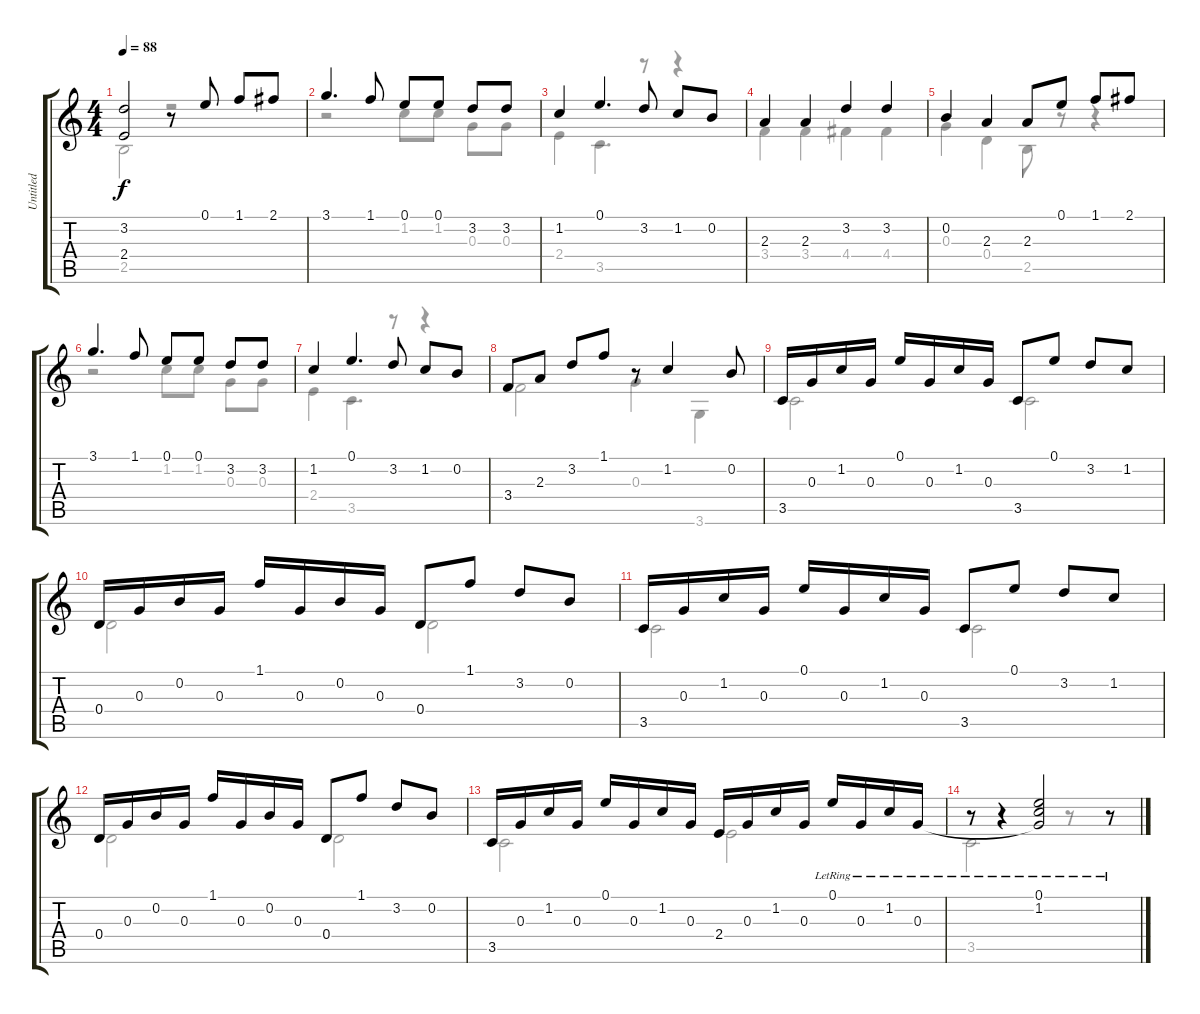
\track ("Untitled" "Untitled") {instrument acousticguitarnylon}
\staff {score tabs}
\tuning (E4 B3 G3 D3 A2 E2) {hide}
\voice
\ts (4 4)
\tempo 88
\clef g2
\ks c
(3.2 2.4{t}).2{dy f} r.8 0.1.8 1.1.8 2.1.8 |
3.1.4{d} 1.1.8 0.1.8 0.1.8 3.2.8 3.2.8 |
1.2.4 0.1.4{d} 3.2.8 1.2.8 0.2.8 |
2.3.4 2.3.4 3.2.4 3.2.4 |
0.2.4 2.3.4 2.3.8 0.1.8 1.1.8 2.1.8 |
3.1.4{d} 1.1.8 0.1.8 0.1.8 3.2.8 3.2.8 |
1.2.4 0.1.4{d} 3.2.8 1.2.8 0.2.8 |
3.4.8 2.3.8 3.2.8 1.1.8 r.8 1.2.4 0.2.8 |
3.5.16 0.3.16 1.2.16 0.3.16 0.1.16 0.3.16 1.2.16 0.3.16 3.5.8 0.1.8 3.2.8 1.2.8 |
0.4.16 0.3.16 0.2.16 0.3.16 1.1.16 0.3.16 0.2.16 0.3.16 0.4.8 1.1.8 3.2.8 0.2.8 |
3.5.16 0.3.16 1.2.16 0.3.16 0.1.16 0.3.16 1.2.16 0.3.16 3.5.8 0.1.8 3.2.8 1.2.8 |
0.4.16 0.3.16 0.2.16 0.3.16 1.1.16 0.3.16 0.2.16 0.3.16 0.4.8 1.1.8 3.2.8 0.2.8 |
3.5.16 0.3.16 1.2.16 0.3.16 0.1.16 0.3.16 1.2.16 0.3.16 2.4.16 0.3.16 1.2.16 0.3.16 0.1{lr}.16 0.3{lr}.16 1.2{lr}.16 0.3{lr}.16 |
r.8 r.4 (0.1{lr} 1.2{lr} 0.3{t}).2 r.8
\voice
\clef g2
\ottava regular
\simile none
\ks c
2.5.2{dy f} r.2 |
r.2 1.2.8 1.2.8 0.3.8 0.3.8 |
2.4.4 3.5.4{d} r.8 r.4 |
3.4.4 3.4.4 4.4.4 4.4.4 |
0.3.4 0.4.4 2.5.8 r.8 r.4 |
r.2 1.2.8 1.2.8 0.3.8 0.3.8 |
2.4.4 3.5.4{d} r.8 r.4 |
3.4.2 0.3.4 3.6.4 |
3.5.2 3.5.2 |
0.4.2 0.4.2 |
3.5.2 3.5.2 |
0.4.2 0.4.2 |
3.5.2 2.4.2 |
3.5.2 r.8
